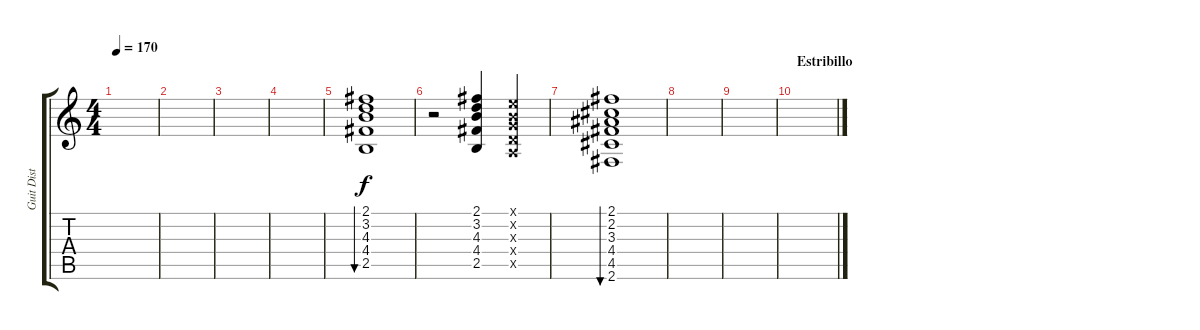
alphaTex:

\track ("Guit Dist" "Guit Dist") {instrument acousticguitarsteel}
\staff {score tabs}
\tuning (E4 B3 G3 D3 A2 E2) {hide}
\ts (4 4)
\tempo 170
\clef g2
\ks c
|
|
|
|
(2.1 3.2 4.3 4.4 2.5).1{bu 480} |
r.2 (2.1 3.2 4.3 4.4 2.5).4 (0.1{x} 0.2{x} 0.3{x} 0.4{x} 0.5{x}).4 |
(2.1 2.2 3.3 4.4 4.5 2.6).1{bu 480} |
|
|
\section ("" "Estribillo")
